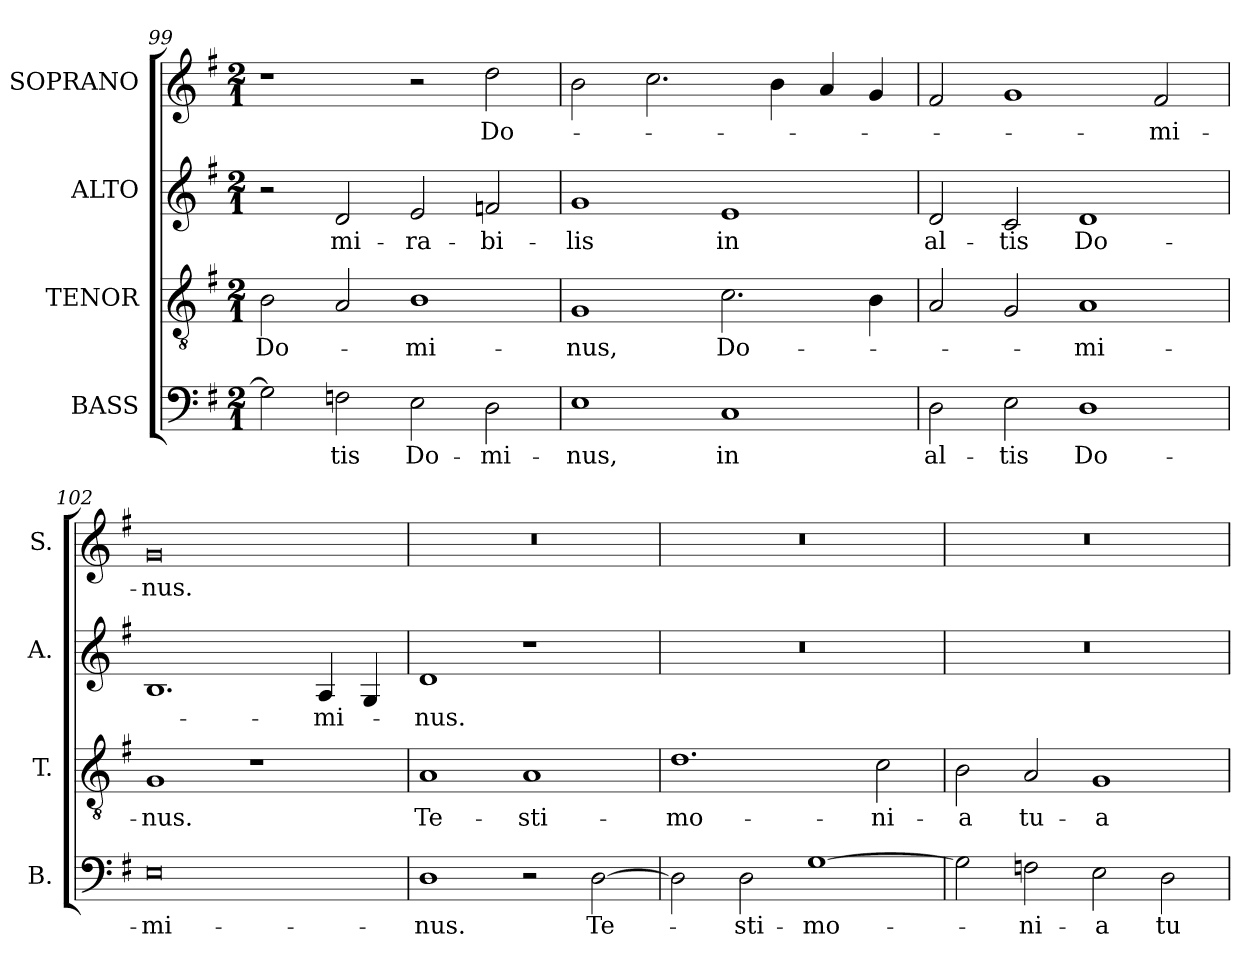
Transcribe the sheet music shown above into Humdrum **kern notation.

**kern	**text	**kern	**text	**kern	**text	**kern	**text
*part4	*part4	*part3	*part3	*part2	*part2	*part1	*part1
*staff4	*staff4	*staff3	*staff3	*staff2	*staff2	*staff1	*staff1
*I"BASS	*	*I"TENOR	*	*I"ALTO	*	*I"SOPRANO	*
*I'B.	*	*I'T.	*	*I'A.	*	*I'S.	*
*clefF4	*	*clefGv2	*	*clefG2	*	*clefG2	*
*	*	*ITrd7c12	*	*	*	*	*
*k[f#]	*	*k[f#]	*	*k[f#]	*	*k[f#]	*
*G:	*	*G:	*	*G:	*	*G:	*
*M2/1	*	*M2/1	*	*M2/1	*	*M2/1	*
=99	=99	=99	=99	=99	=99	=99	=99
!	!	!	!LO:LY:b:color=#000000	!	!	!	!
2Gi\]	.	2BBi\	Do-	2r	.	1r	.
!	!LO:LY:b:color=#000000	!	!	!	!	!	!
!	!	!	!	!	!LO:LY:b:color=#000000	!	!
2Fni\	-tis	2AAi/	.	2di/	mi-	.	.
!	!LO:LY:b:color=#000000	!	!	!	!	!	!
!	!	!	!LO:LY:b:color=#000000	!	!	!	!
!	!	!	!	!	!LO:LY:b:color=#000000	!	!
2Ei\	Do-	1BBi	-mi-	2ei/	-ra-	2r	.
!	!LO:LY:b:color=#000000	!	!	!	!	!	!
!	!	!	!	!	!LO:LY:b:color=#000000	!	!
!	!	!	!	!	!	!	!LO:LY:b:color=#000000
2Di\	-mi-	.	.	2fni/	-bi-	2ddi\	Do-
!!LO:LB:g=z
=100	=100	=100	=100	=100	=100	=100	=100
!	!LO:LY:b:color=#000000	!	!	!	!	!	!
!	!	!	!LO:LY:b:color=#000000	!	!	!	!
!	!	!	!	!	!LO:LY:b:color=#000000	!	!
1Ei	-nus,	1GGi	-nus,	1gi	-lis	2bi\	.
.	.	.	.	.	.	2.cci\	.
!	!LO:LY:b:color=#000000	!	!	!	!	!	!
!	!	!	!LO:LY:b:color=#000000	!	!	!	!
!	!	!	!	!	!LO:LY:b:color=#000000	!	!
1Ci	in	2.Ci\	Do-	1ei	in	.	.
.	.	.	.	.	.	4bi\	.
.	.	.	.	.	.	4ai/	.
.	.	4BBi\	.	.	.	4gi/	.
=101	=101	=101	=101	=101	=101	=101	=101
!	!LO:LY:b:color=#000000	!	!	!	!	!	!
!	!	!	!	!	!LO:LY:b:color=#000000	!	!
2Di\	al-	2AAi/	.	2di/	al-	2f#i/	.
!	!LO:LY:b:color=#000000	!	!	!	!	!	!
!	!	!	!	!	!LO:LY:b:color=#000000	!	!
2Ei\	-tis	2GGi/	.	2ci/	-tis	1gi	.
!	!LO:LY:b:color=#000000	!	!	!	!	!	!
!	!	!	!LO:LY:b:color=#000000	!	!	!	!
!	!	!	!	!	!LO:LY:b:color=#000000	!	!
1Di	Do-	1AAi	-mi-	1di	Do-	.	.
!	!	!	!	!	!	!	!LO:LY:b:color=#000000
.	.	.	.	.	.	2f#i/	-mi-
=102	=102	=102	=102	=102	=102	=102	=102
!	!LO:LY:b:color=#000000	!	!	!	!	!	!
!	!	!	!LO:LY:b:color=#000000	!	!	!	!
!	!	!	!	!	!	!	!LO:LY:b:color=#000000
0Ei	-mi-	1GGi	-nus.	1.Bi	.	0gi	-nus.
.	.	1r	.	.	.	.	.
!	!	!	!	!	!LO:LY:b:color=#000000	!	!
.	.	.	.	4Ai/	-mi-	.	.
.	.	.	.	4Gi/	.	.	.
=103	=103	=103	=103	=103	=103	=103	=103
!	!LO:LY:b:color=#000000	!	!	!	!	!	!
!	!	!	!LO:LY:b:color=#000000	!	!	!	!
!	!	!	!	!	!LO:LY:b:color=#000000	!LO:N:vis=1	!
1Di	-nus.	1AAi	Te-	1di	-nus.	0r	.
!	!	!	!LO:LY:b:color=#000000	!	!	!	!
2r	.	1AAi	-sti-	1r	.	.	.
!	!LO:LY:b:color=#000000	!	!	!	!	!	!
[2Di\	Te-	.	.	.	.	.	.
=104	=104	=104	=104	=104	=104	=104	=104
!	!	!	!LO:LY:b:color=#000000	!LO:N:vis=1	!	!LO:N:vis=1	!
2Di\]	.	1.Di	-mo-	0r	.	0r	.
!	!LO:LY:b:color=#000000	!	!	!	!	!	!
2Di\	-sti-	.	.	.	.	.	.
!	!LO:LY:b:color=#000000	!	!	!	!	!	!
[1Gi	-mo-	.	.	.	.	.	.
!	!	!	!LO:LY:b:color=#000000	!	!	!	!
.	.	2Ci\	-ni-	.	.	.	.
=105	=105	=105	=105	=105	=105	=105	=105
!	!	!	!LO:LY:b:color=#000000	!LO:N:vis=1	!	!LO:N:vis=1	!
2Gi\]	.	2BBi\	-a	0r	.	0r	.
!	!LO:LY:b:color=#000000	!	!	!	!	!	!
!	!	!	!LO:LY:b:color=#000000	!	!	!	!
2Fni\	-ni-	2AAi/	tu-	.	.	.	.
!	!LO:LY:b:color=#000000	!	!	!	!	!	!
!	!	!	!LO:LY:b:color=#000000	!	!	!	!
2Ei\	-a	1GGi	-a	.	.	.	.
!	!LO:LY:b:color=#000000	!	!	!	!	!	!
2Di\	tu-	.	.	.	.	.	.
=	=	=	=	=	=	=	=
*-	*-	*-	*-	*-	*-	*-	*-
